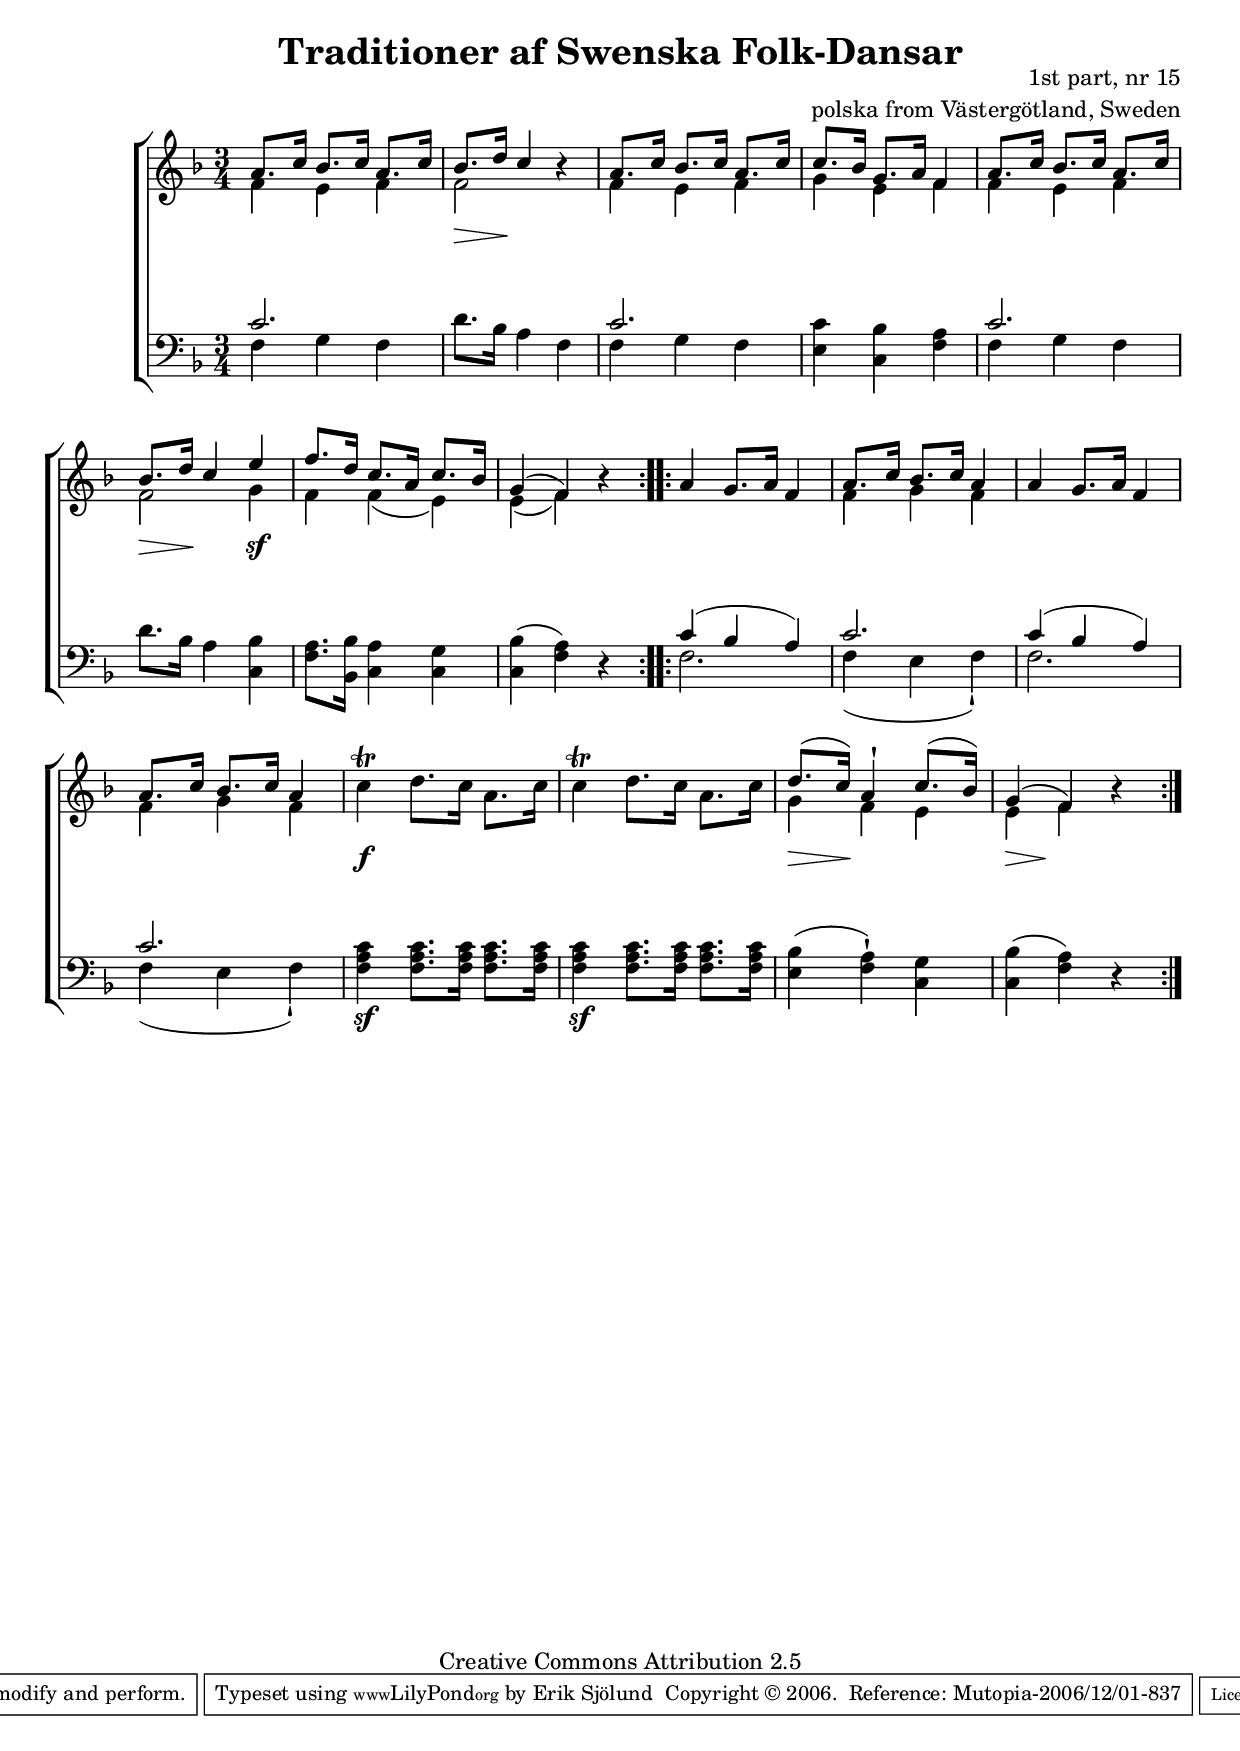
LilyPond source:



\header {
    title = "Traditioner af Swenska Folk-Dansar"
    opus = \markup {
         \column  {
          \right-align  "1st part, nr 15"
   \right-align "polska from Västergötland, Sweden" 
}
 } 
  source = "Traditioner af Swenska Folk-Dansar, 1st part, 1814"



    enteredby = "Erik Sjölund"
				% mutopia headers.

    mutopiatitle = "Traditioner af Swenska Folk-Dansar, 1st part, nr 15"

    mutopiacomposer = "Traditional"
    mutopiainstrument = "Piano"
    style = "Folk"
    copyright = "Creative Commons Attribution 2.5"
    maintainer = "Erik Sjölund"
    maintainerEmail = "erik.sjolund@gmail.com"




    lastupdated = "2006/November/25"
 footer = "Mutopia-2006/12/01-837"
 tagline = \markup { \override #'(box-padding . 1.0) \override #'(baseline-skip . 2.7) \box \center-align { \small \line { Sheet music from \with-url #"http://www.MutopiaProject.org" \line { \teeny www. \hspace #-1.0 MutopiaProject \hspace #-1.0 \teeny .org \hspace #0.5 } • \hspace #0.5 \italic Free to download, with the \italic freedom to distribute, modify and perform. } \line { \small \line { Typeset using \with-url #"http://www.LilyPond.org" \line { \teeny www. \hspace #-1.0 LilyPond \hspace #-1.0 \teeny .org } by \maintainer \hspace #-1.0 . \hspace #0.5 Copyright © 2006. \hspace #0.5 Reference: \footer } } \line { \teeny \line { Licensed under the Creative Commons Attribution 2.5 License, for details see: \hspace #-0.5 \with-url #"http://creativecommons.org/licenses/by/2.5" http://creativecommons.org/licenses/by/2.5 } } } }
  }




     \version "2.8.5"








global={
	\time 3/4
	\key f \major
}
    
upper =  {
  \global
  \repeat volta 2 {
	<< { a'8. c''16 bes'8. c''16 a'8. c''16 
	bes'8. d''16 c''4  } \\ { f'4 e'4 f'4  f'2 } >>   r4 |
	<< { a'8. c''16 bes'8. c''16 a'8. c''16 |

	c''8. bes'16 g'8. a'16 f'4 |
	 a'8. c''16 bes'8. c''16 a'8. c''16 
	bes'8. d''16 c''4 e'' |
	f''8. d''16 c''8. a'16 c''8. bes'16 |
	g'4( f') } \\ {  


   f'4 e'4 f'4  g'4 e'4 f'4 f'4 e'4 f'4 f'2 g'4 f'4 f'4( e'4) e'4( f'4)  } >> r4 |


}

  \repeat volta 2 {
	a'4 g'8. a'16 f'4 |
<< {	a'8. c''16 bes'8. c''16 a'4 } \\ { f'4 g'4 f'4 } >> |
	a'4 g'8. a'16 f'4 |
<< {	a'8. c''16 bes'8. c''16 a'4 } \\ { f'4 g'4 f'4 } >> |
	c''4\trill d''8. c''16 a'8. c''16 |
	c''4\trill  d''8. c''16 a'8. c''16 |
%5
<< {	d''8.( c''16) a'4\staccatissimo c''8.( bes'16)  g'4( f')  } \\ { g'4 f'4 e'4 e'4 f'4  }   >> r4
	
  }
}
     
lower =  {
  \global \clef bass
  \repeat volta 2 {
	<< { c'2.  } \\ { f4 g f } >> |
	d'8. bes16 a4 f4 |
	<< { c'2.  } \\ { f4 g f } >> |
	<e c'> <c bes> <f a> |
	<< { c'2.  } \\ { f4 g f } >> |
	d'8. bes16 a4 <c bes> |

	<f a>8. <bes, bes>16 <c a>4 <c g> |

	<c bes>( <f a>) r |

}
  \repeat volta 2 {
<< { 	c'4( bes a ) |
	c'2. } \\ { f2.  f4( e4 f4\staccatissimo ) } >>
<< { 	c'4( bes a ) |
	c'2. } \\ { f2.  f4( e4 f4\staccatissimo ) } >>

	<f a c'>4 \sf  <f a c'>8. <f a c'>16 <f a c'>8. <f a c'>16 |
	<f a c'>4 \sf <f a c'>8. <f a c'>16 <f a c'>8. <f a c'>16 |
	<e bes>4( <f a>\staccatissimo ) <c g> |
%5
	<c bes>( <f a>) r |

  }
}

dynamics = {
  \repeat volta 2 {
\once \override DynamicText #'transparent = ##t    s4 \mf s4 s4
s8  \> s16 s16 \! s4  s4
s2.*3
s8  \> s16 s16 \!  s4 s4 \sf  
s2.*2
}
  \repeat volta 2 {
s2.*4
s4 \f s4 s4 
s2.
s8 \> s16 s16 \! s4 s4
s8 \> s16 s16 \! s4 s4

  }
}



\score {
  \new PianoStaff \with{systemStartDelimiter = #'SystemStartBracket } <<
    \new Staff = "upper" \upper
    \new Dynamics = "dynamics" \dynamics
    \new Staff = "lower" <<
      \clef bass
      \lower
    >>
  >>

  \layout {
    \context {
      \type "Engraver_group"
      \name Dynamics
      \alias Voice % So that \cresc works, for example.
      \consists "Output_property_engraver"
%      \override VerticalAxisGroup #'minimum-Y-extent = #'(-1 . 1)
      \consists "Piano_pedal_engraver"
      \consists "Script_engraver"
      \consists "Dynamic_engraver"
      \consists "Text_engraver"
      \override TextScript #'font-size = #2
      \override TextScript #'font-shape = #'italic

      \override DynamicText #'extra-offset = #'(0 . 2.5)
      \override Hairpin #'extra-offset = #'(0 . 2.5)


      \consists "Skip_event_swallow_translator"
      \consists "Axis_group_engraver"
    }
    \context {\Score \remove "Bar_number_engraver"}
    \context {
      \PianoStaff
      \accepts Dynamics
   \override VerticalAlignment #'forced-distance = #7
  \override SpanBar #'transparent = ##t

    }
  }
}

          


mididynamics = { \dynamics } 
midiupper = { \upper }
midilower = { \lower }

          




\score {
  \unfoldRepeats
  \new PianoStaff <<
    \new Staff = "upper" <<  \midiupper  \mididynamics >>
    \new Staff = "lower" <<  \midilower  \mididynamics >>
  >>
  \midi {
    \context {
      \type "Performer_group"
      \name Dynamics
      \consists "Piano_pedal_performer"
    }
    \context {
      \PianoStaff
      \accepts Dynamics
    }
 \tempo 4=100    
  }
}






  


